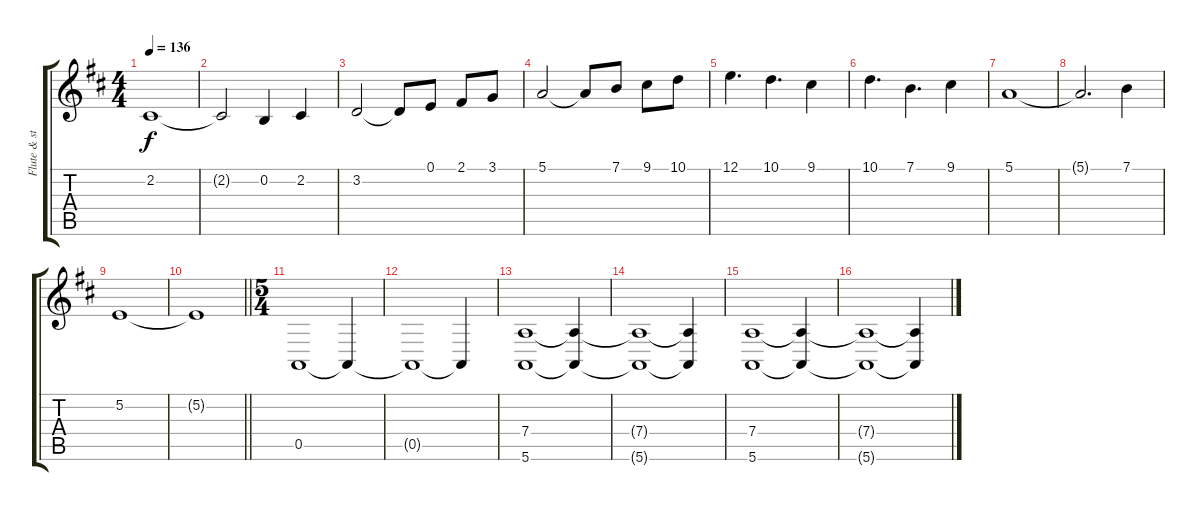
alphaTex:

\track ("Flute & strings" "Flute & st") {instrument flute}
\staff {score tabs}
\tuning (E4 B3 G3 D3 A2 E2) {hide}
\ts (4 4)
\tempo 136
\clef g2
\ks d
2.2.1{dy f} |
2.2{t}.2 0.2.4 2.2.4 |
3.2.2 3.2{t}.8 0.1.8 2.1.8 3.1.8 |
5.1.2 5.1{t}.8 7.1.8 9.1.8 10.1.8 |
12.1.4{d} 10.1.4{d} 9.1.4 |
10.1.4{d} 7.1.4{d} 9.1.4 |
5.1.1 |
5.1{t}.2{d} 7.1.4 |
5.2.1 |
\barLineRight lightlight
5.2{t}.1 |
\ts (5 4)
0.5.1{instrument synthstrings1} 0.5{t}.4 |
0.5{t}.1 0.5{t}.4 |
(7.4 5.6).1 (7.4{t} 5.6{t}).4 |
(7.4{t} 5.6{t}).1 (7.4{t} 5.6{t}).4 |
(7.4 5.6).1 (7.4{t} 5.6{t}).4 |
(7.4{t} 5.6{t}).1 (7.4{t} 5.6{t}).4
